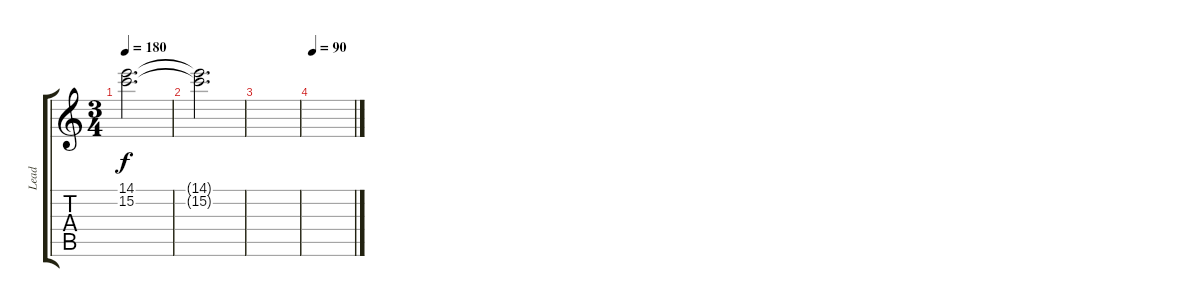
\track ("Lead" "Lead") {instrument distortionguitar}
\staff {score tabs}
\tuning (D4 A3 F3 C3 G2 C2) {hide}
\ts (3 4)
\tempo 180
\clef g2
\ks c
(14.1{t} 15.2{t}).2{d dy f} |
(14.1{t} 15.2{t}).2{d} |
|
\tempo 90
